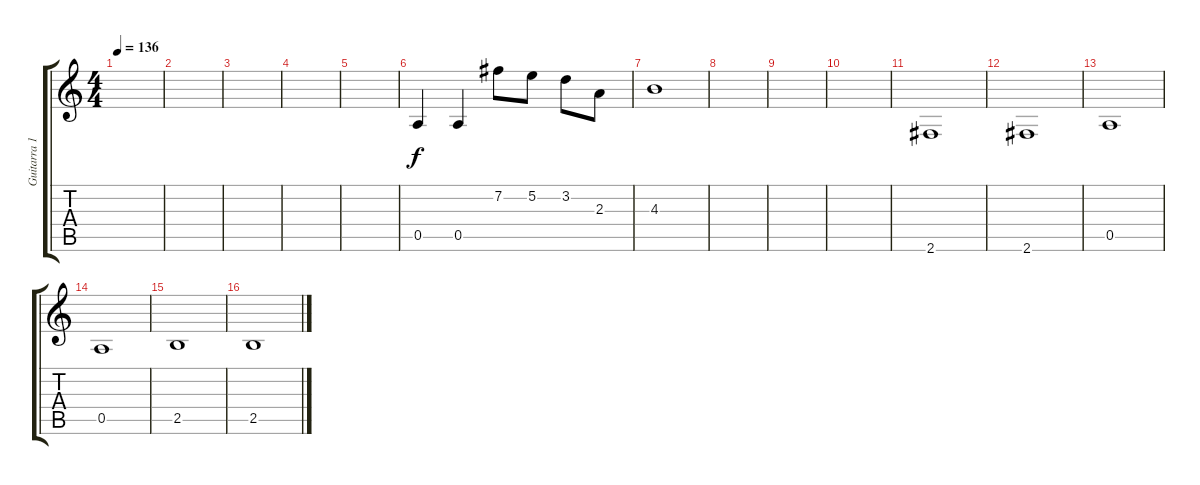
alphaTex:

\track ("Guitarra 1" "Guitarra 1") {instrument distortionguitar}
\staff {score tabs}
\tuning (E4 B3 G3 D3 A2 E2) {hide}
\ts (4 4)
\tempo 136
\clef g2
\ks c
|
|
|
|
|
0.5.4 0.5.4 7.2.8 5.2.8 3.2.8 2.3.8 |
4.3.1 |
|
|
|
2.6.1 |
2.6.1 |
0.5.1 |
0.5.1 |
2.5.1 |
2.5.1
